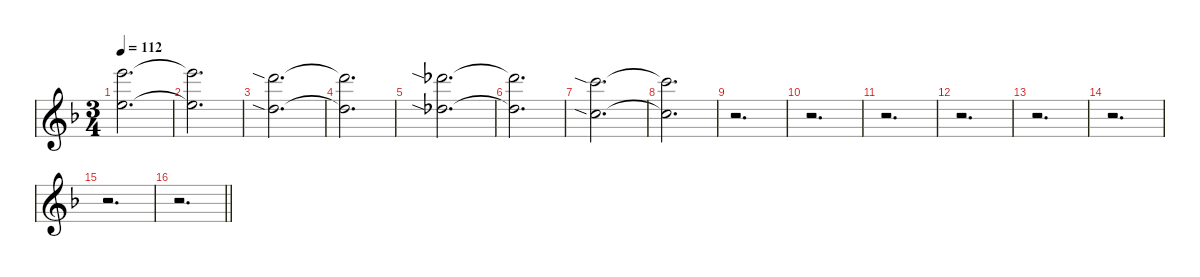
\hideDynamics
\bracketExtendMode nobrackets
\singleTrackTrackNamePolicy hidden
\multiTrackTrackNamePolicy hidden
\firstSystemTrackNameMode fullname
\firstSystemTrackNameOrientation horizontal
\otherSystemsTrackNameOrientation horizontal
\track ("Keyboards" "S-Gt") {defaultSystemsLayout 8 instrument stringensemble1}
\staff {score}
\tuning (E4 B3 G3 D3 A2 D2)
\displaytranspose 12
\ts (3 4)
\tempo 112
\clef g2
\ks dminor
(17.2{acc forcenatural} 14.4{acc forcenatural}).2{d dy f beam Down} |
(17.2{t acc forcenatural} 14.4{t acc forcenatural}).2{d beam Down} |
(15.2{sia acc forcenatural} 12.4{sia acc forcenatural}).2{d beam Down} |
(15.2{t acc forcenatural} 12.4{t acc forcenatural}).2{d beam Down} |
(14.2{sia acc b} 11.4{sia acc b}).2{d beam Down} |
(14.2{t acc b} 11.4{t acc b}).2{d beam Down} |
(13.2{sia acc forcenatural} 10.4{sia acc forcenatural}).2{d beam Down} |
(13.2{t acc forcenatural} 10.4{t acc forcenatural}).2{d beam Down} |
r.2{d beam Down} |
r.2{d beam Down} |
r.2{d beam Down} |
r.2{d beam Down} |
r.2{d beam Down} |
r.2{d beam Down} |
r.2{d beam Down} |
\barLineRight lightlight
r.2{d beam Down}
